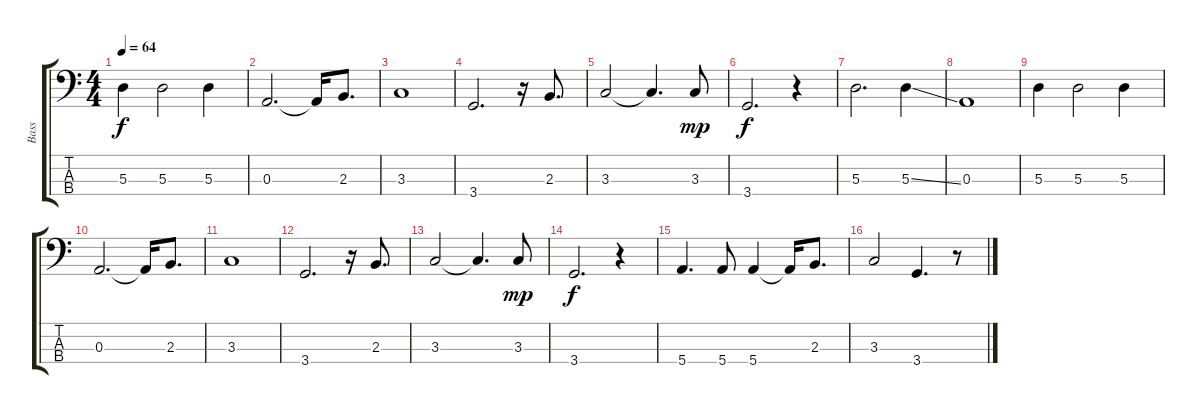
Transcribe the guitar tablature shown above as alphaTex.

\track ("Bass" "Bass") {instrument electricbasspick}
\staff {score tabs}
\tuning (G2 D2 A1 E1) {hide}
\ts (4 4)
\tempo 64
\clef f4
\ks c
5.3.4{dy f} 5.3.2 5.3.4 |
0.3.2{d} 0.3{t}.16 2.3.8{d} |
3.3.1 |
3.4.2{d} r.16 2.3.8{d} |
3.3.2 3.3{t}.4{d} 3.3.8{dy mp} |
3.4.2{d dy f} r.4 |
5.3.2{d} 5.3{ss}.4 |
0.3.1 |
5.3.4 5.3.2 5.3.4 |
0.3.2{d} 0.3{t}.16 2.3.8{d} |
3.3.1 |
3.4.2{d} r.16 2.3.8{d} |
3.3.2 3.3{t}.4{d} 3.3.8{dy mp} |
3.4.2{d dy f} r.4 |
5.4.4{d} 5.4.8 5.4.4 5.4{t}.16 2.3.8{d} |
3.3.2 3.4.4{d} r.8
